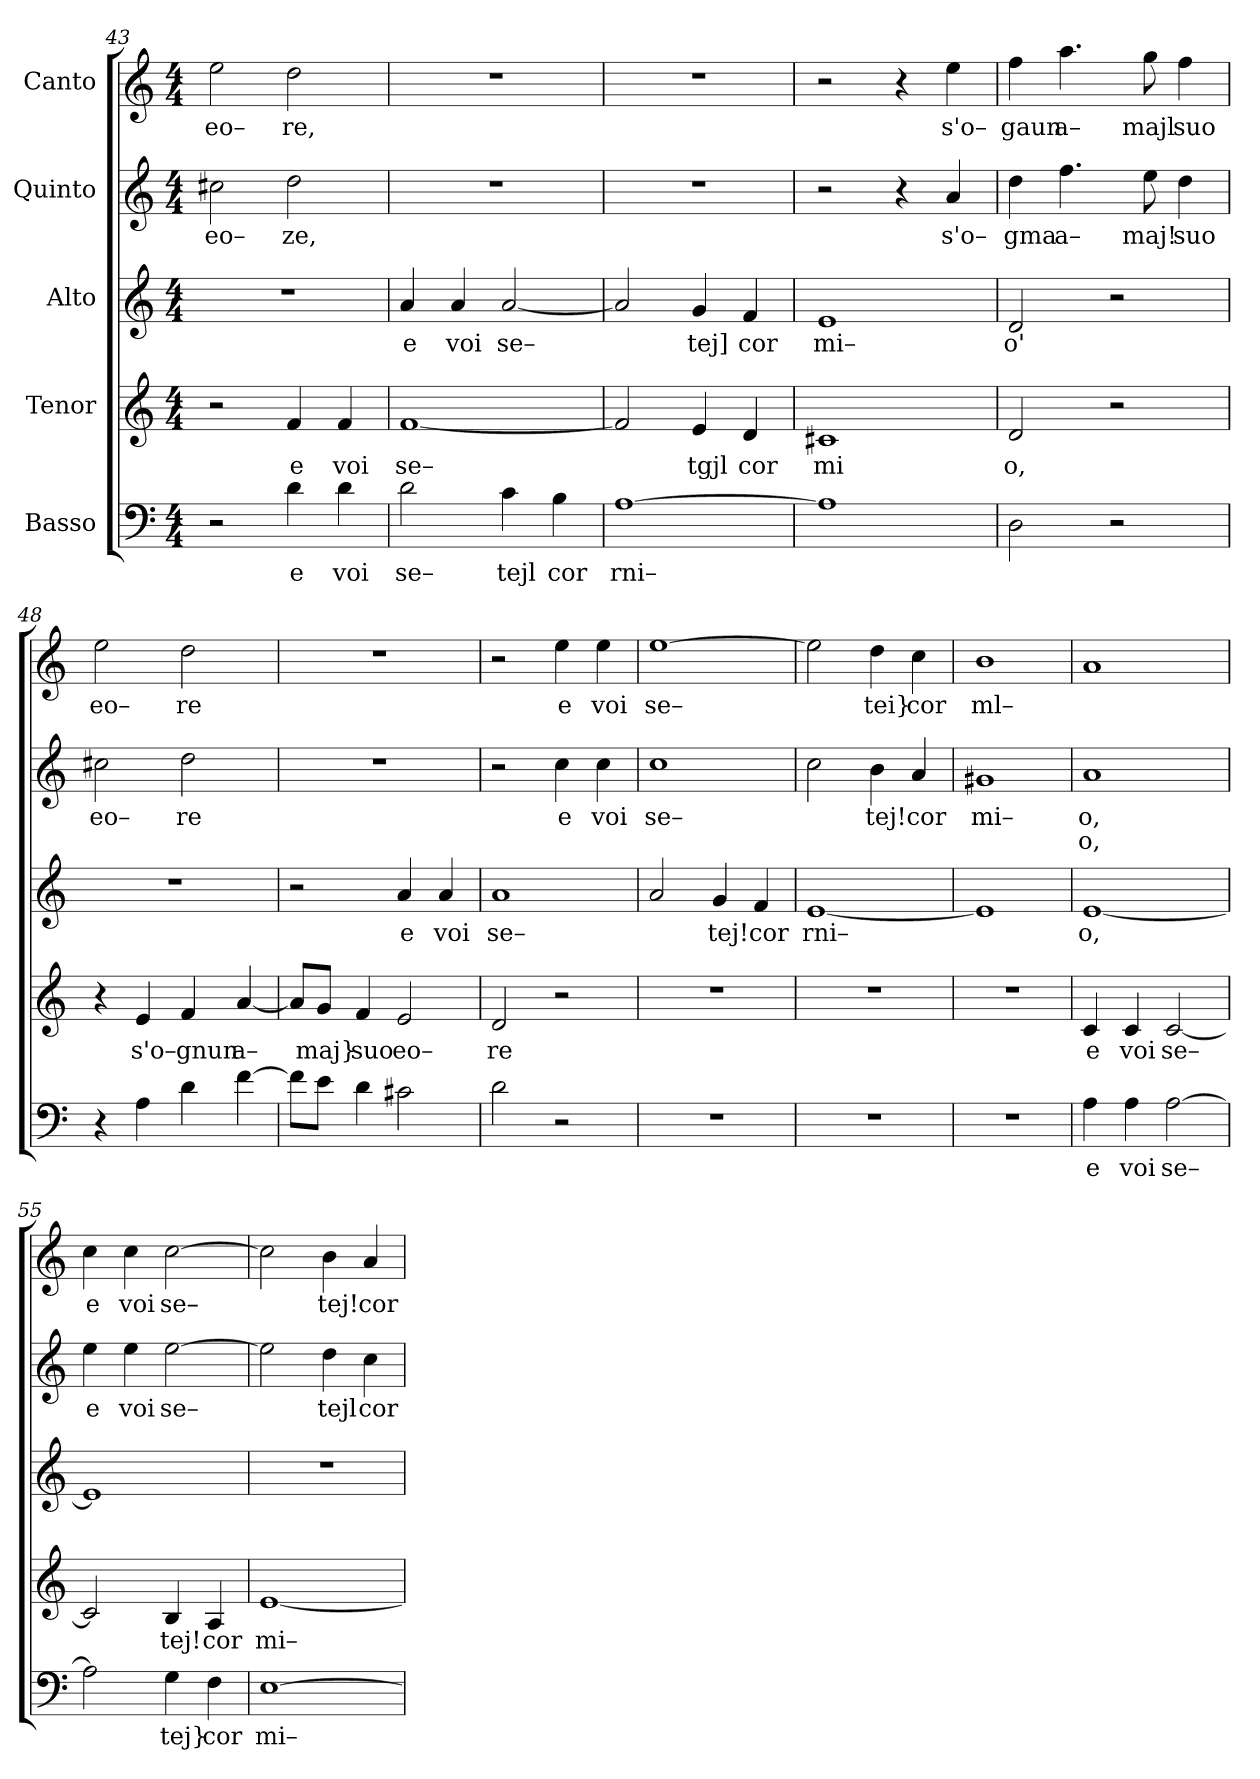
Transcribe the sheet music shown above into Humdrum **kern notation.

**kern	**text	**kern	**text	**kern	**text	**kern	**text	**text	**kern	**text
*part5	*part5	*part4	*part4	*part3	*part3	*part2	*part2	*part2	*part1	*part1
*staff5	*staff5	*staff4	*staff4	*staff3	*staff3	*staff2	*staff2	*staff2	*staff1	*staff1
*I"Basso	*	*I"Tenor	*	*I"Alto	*	*I"Quinto	*	*	*I"Canto	*
*clefF4	*	*clefG2	*	*clefG2	*	*clefG2	*	*	*clefG2	*
*k[]	*	*k[]	*	*k[]	*	*k[]	*	*	*k[]	*
*M4/4	*	*M4/4	*	*M4/4	*	*M4/4	*	*	*M4/4	*
=43	=43	=43	=43	=43	=43	=43	=43	=43	=43	=43
!	!	!	!	!	!	!	!LO:LY:b	!	!	!LO:LY:b
2r	.	2r	.	1r	.	2cc#X\	eo–	.	2ee\	eo–
!	!LO:LY:b	!	!LO:LY:b	!	!	!	!LO:LY:b	!	!	!LO:LY:b
4d\	e	4f/	e	.	.	2dd\	ze,	.	2dd\	re,
!	!LO:LY:b	!	!LO:LY:b	!	!	!	!	!	!	!
4d\	voi	4f/	voi	.	.	.	.	.	.	.
=44	=44	=44	=44	=44	=44	=44	=44	=44	=44	=44
!	!LO:LY:b	!	!LO:LY:b	!	!LO:LY:b	!	!	!	!	!
2d\	se–	[1f	se–	4a/	e	1r	.	.	1r	.
!	!	!	!	!	!LO:LY:b	!	!	!	!	!
.	.	.	.	4a/	voi	.	.	.	.	.
!	!LO:LY:b	!	!	!	!LO:LY:b	!	!	!	!	!
4c\	tejl	.	.	[2a/	se–	.	.	.	.	.
!	!LO:LY:b	!	!	!	!	!	!	!	!	!
4B\	cor	.	.	.	.	.	.	.	.	.
=45	=45	=45	=45	=45	=45	=45	=45	=45	=45	=45
!	!LO:LY:b	!	!	!	!	!	!	!	!	!
[1A	rni–	2f/]	.	2a/]	.	1r	.	.	1r	.
!	!	!	!LO:LY:b	!	!LO:LY:b	!	!	!	!	!
.	.	4e/	tgjl	4g/	tej]	.	.	.	.	.
!	!	!	!LO:LY:b	!	!LO:LY:b	!	!	!	!	!
.	.	4d/	cor	4f/	cor	.	.	.	.	.
=46	=46	=46	=46	=46	=46	=46	=46	=46	=46	=46
!	!	!	!LO:LY:b	!	!LO:LY:b	!	!	!	!	!
1A]	.	1c#X	mi	1e	mi–	2r	.	.	2r	.
.	.	.	.	.	.	4r	.	.	4r	.
!	!	!	!	!	!	!	!LO:LY:b	!	!	!LO:LY:b
.	.	.	.	.	.	4a/	s'o–	.	4ee\	s'o–
=47	=47	=47	=47	=47	=47	=47	=47	=47	=47	=47
!	!	!	!LO:LY:b	!	!LO:LY:b	!	!LO:LY:b	!	!	!LO:LY:b
2D\	.	2d/	o,	2d/	o'	4dd\	gma	.	4ff\	gaun
!	!	!	!	!	!	!	!LO:LY:b	!	!	!LO:LY:b
.	.	.	.	.	.	4.ff\	a–	.	4.aa\	a–
2r	.	2r	.	2r	.	.	.	.	.	.
!	!	!	!	!	!	!	!LO:LY:b	!	!	!LO:LY:b
.	.	.	.	.	.	8ee\	maj!	.	8gg\	majl
!	!	!	!	!	!	!	!LO:LY:b	!	!	!LO:LY:b
.	.	.	.	.	.	4dd\	suo	.	4ff\	suo
=48	=48	=48	=48	=48	=48	=48	=48	=48	=48	=48
!	!	!	!	!	!	!	!LO:LY:b	!	!	!LO:LY:b
4r	.	4r	.	1r	.	2cc#X\	eo–	.	2ee\	eo–
!	!	!	!LO:LY:b	!	!	!	!	!	!	!
4A\	.	4e/	s'o–	.	.	.	.	.	.	.
!	!	!	!LO:LY:b	!	!	!	!LO:LY:b	!	!	!LO:LY:b
4d\	.	4f/	gnun	.	.	2dd\	re	.	2dd\	re
!	!	!	!LO:LY:b	!	!	!	!	!	!	!
[4f\	.	[4a/	a–	.	.	.	.	.	.	.
=49	=49	=49	=49	=49	=49	=49	=49	=49	=49	=49
8f\L]	.	8a/L]	.	2r	.	1r	.	.	1r	.
!	!	!	!LO:LY:b	!	!	!	!	!	!	!
8e\J	.	8g/J	maj}	.	.	.	.	.	.	.
!	!	!	!LO:LY:b	!	!	!	!	!	!	!
4d\	.	4f/	suo	.	.	.	.	.	.	.
!	!	!	!LO:LY:b	!	!LO:LY:b	!	!	!	!	!
2c#X\	.	2e/	eo–	4a/	e	.	.	.	.	.
!	!	!	!	!	!LO:LY:b	!	!	!	!	!
.	.	.	.	4a/	voi	.	.	.	.	.
=50	=50	=50	=50	=50	=50	=50	=50	=50	=50	=50
!	!	!	!LO:LY:b	!	!LO:LY:b	!	!	!	!	!
2d\	.	2d/	re	1a	se–	2r	.	.	2r	.
!	!	!	!	!	!	!	!LO:LY:b	!	!	!LO:LY:b
2r	.	2r	.	.	.	4cc\	e	.	4ee\	e
!	!	!	!	!	!	!	!LO:LY:b	!	!	!LO:LY:b
.	.	.	.	.	.	4cc\	voi	.	4ee\	voi
=51	=51	=51	=51	=51	=51	=51	=51	=51	=51	=51
!	!	!	!	!	!	!	!LO:LY:b	!	!	!LO:LY:b
1r	.	1r	.	2a/	.	1cc	se–	.	[1ee	se–
!	!	!	!	!	!LO:LY:b	!	!	!	!	!
.	.	.	.	4g/	tej!	.	.	.	.	.
!	!	!	!	!	!LO:LY:b	!	!	!	!	!
.	.	.	.	4f/	cor	.	.	.	.	.
=52	=52	=52	=52	=52	=52	=52	=52	=52	=52	=52
!	!	!	!	!	!LO:LY:b	!	!	!	!	!
1r	.	1r	.	[1e	rni–	2cc\	.	.	2ee\]	.
!	!	!	!	!	!	!	!LO:LY:b	!	!	!LO:LY:b
.	.	.	.	.	.	4b\	tej!	.	4dd\	tei}
!	!	!	!	!	!	!	!LO:LY:b	!	!	!LO:LY:b
.	.	.	.	.	.	4a/	cor	.	4cc\	cor
=53	=53	=53	=53	=53	=53	=53	=53	=53	=53	=53
!	!	!	!	!	!	!	!LO:LY:b	!	!	!LO:LY:b
1r	.	1r	.	1e]	.	1g#X	mi–	.	1b	ml–
=54	=54	=54	=54	=54	=54	=54	=54	=54	=54	=54
!	!LO:LY:b	!	!LO:LY:b	!	!LO:LY:b	!	!LO:LY:b	!LO:LY:b	!	!
4A\	e	4c/	e	[1e	o,	1a	o,	o,	1a	.
!	!LO:LY:b	!	!LO:LY:b	!	!	!	!	!	!	!
4A\	voi	4c/	voi	.	.	.	.	.	.	.
!	!LO:LY:b	!	!LO:LY:b	!	!	!	!	!	!	!
[2A\	se–	[2c/	se–	.	.	.	.	.	.	.
=55	=55	=55	=55	=55	=55	=55	=55	=55	=55	=55
!	!	!	!	!	!	!	!LO:LY:b	!	!	!LO:LY:b
2A\]	.	2c/]	.	1e]	.	4ee\	e	.	4cc\	e
!	!	!	!	!	!	!	!LO:LY:b	!	!	!LO:LY:b
.	.	.	.	.	.	4ee\	voi	.	4cc\	voi
!	!LO:LY:b	!	!LO:LY:b	!	!	!	!LO:LY:b	!	!	!LO:LY:b
4G\	tej}	4B/	tej!	.	.	[2ee\	se–	.	[2cc\	se–
!	!LO:LY:b	!	!LO:LY:b	!	!	!	!	!	!	!
4F\	cor	4A/	cor	.	.	.	.	.	.	.
=56	=56	=56	=56	=56	=56	=56	=56	=56	=56	=56
!	!LO:LY:b	!	!LO:LY:b	!	!	!	!	!	!	!
[1E	mi–	[1e	mi–	1r	.	2ee\]	.	.	2cc\]	.
!	!	!	!	!	!	!	!LO:LY:b	!	!	!LO:LY:b
.	.	.	.	.	.	4dd\	tejl	.	4b\	tej!
!	!	!	!	!	!	!	!LO:LY:b	!	!	!LO:LY:b
.	.	.	.	.	.	4cc\	cor	.	4a/	cor
=	=	=	=	=	=	=	=	=	=	=
*-	*-	*-	*-	*-	*-	*-	*-	*-	*-	*-
